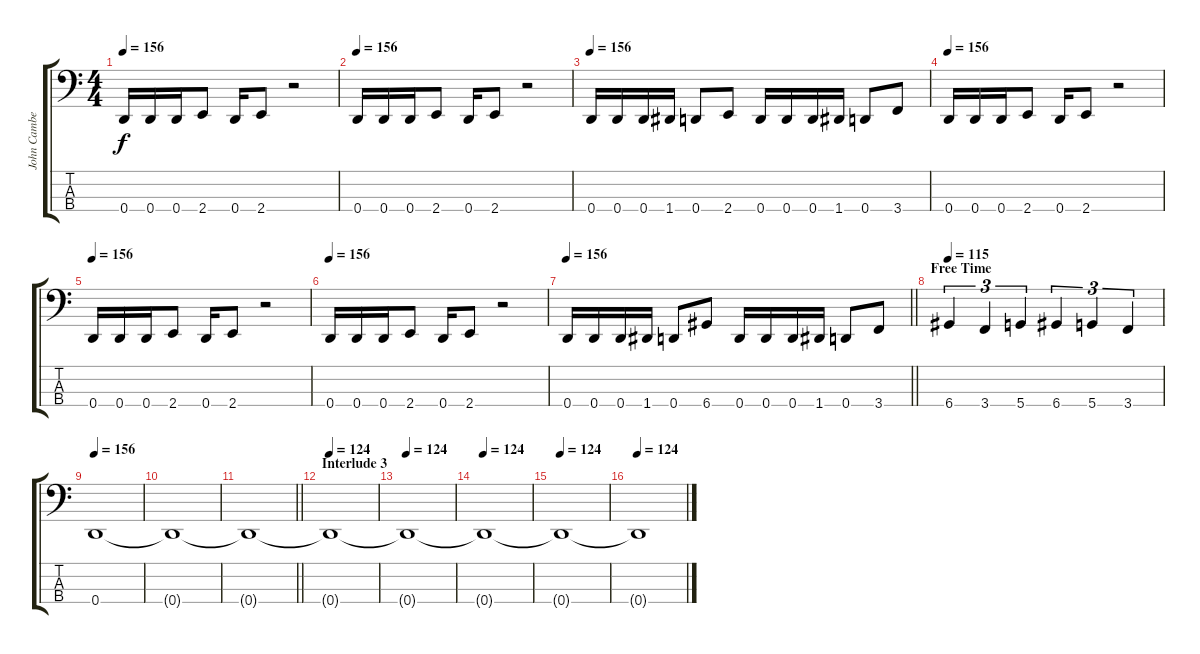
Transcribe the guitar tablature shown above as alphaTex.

\track ("John Cambell" "John Cambe") {instrument electricbasspick}
\staff {score tabs}
\tuning (G2 D2 A1 D1) {hide}
\ts (4 4)
\tempo 156
\clef f4
\ks c
0.4.16{dy f} 0.4.16 0.4.16 2.4.8 0.4.16 2.4.8 r.2 |
\tempo 156
0.4.16 0.4.16 0.4.16 2.4.8 0.4.16 2.4.8 r.2 |
\tempo 156
0.4.16 0.4.16 0.4.16 1.4.16 0.4.8 2.4.8 0.4.16 0.4.16 0.4.16 1.4.16 0.4.8 3.4.8 |
\tempo 156
0.4.16 0.4.16 0.4.16 2.4.8 0.4.16 2.4.8 r.2 |
\tempo 156
0.4.16 0.4.16 0.4.16 2.4.8 0.4.16 2.4.8 r.2 |
\tempo 156
0.4.16 0.4.16 0.4.16 2.4.8 0.4.16 2.4.8 r.2 |
\tempo 156
\barLineRight lightlight
0.4.16 0.4.16 0.4.16 1.4.16 0.4.8 6.4.8 0.4.16 0.4.16 0.4.16 1.4.16 0.4.8 3.4.8 |
\section ("" "Free Time")
\tempo 156
\tempo 115
6.4.4{tu (3 2)} 3.4.4{tu (3 2)} 5.4.4{tu (3 2)} 6.4.4{tu (3 2)} 5.4.4{tu (3 2)} 3.4.4{tu (3 2)} |
\tempo 156
0.4.1 |
0.4{t}.1 |
\barLineRight lightlight
0.4{t}.1 |
\section ("" "Interlude 3")
\tempo 124
0.4{t}.1 |
\tempo 124
0.4{t}.1 |
\tempo 124
0.4{t}.1 |
\tempo 124
0.4{t}.1 |
\tempo 124
0.4{t}.1
